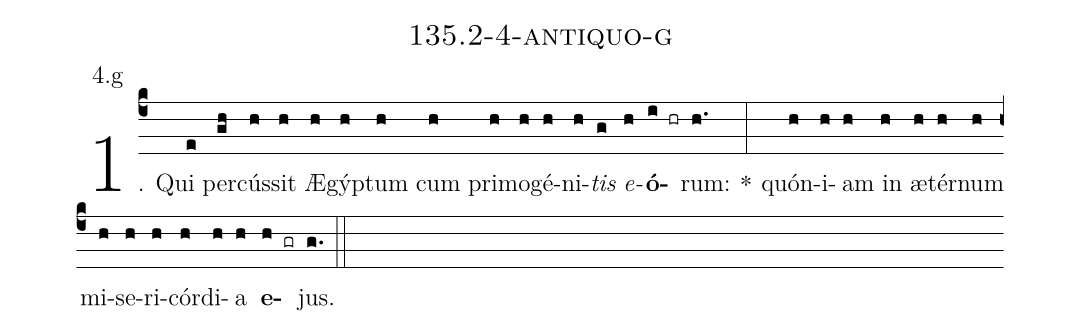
name: 135.2-4-antiquo-g;
annotation: 4.g;
%%
(c4)1. Qui(e) per(gh)cús(h)sit(h) Æ(h)gýp(h)tum(h) cum(h) pri(h)mo(h)gé(h)ni(h)<i>tis</i>(g) <i>e</i>(h)<b>ó</b>(i hr)rum:(h.) *(:) quón(h)i(h)am(h) in(h) æ(h)tér(h)num(h) mi(h)se(h)ri(h)cór(h)di(h)a(h) <b>e</b>(h gr)jus.(g.) (::)
